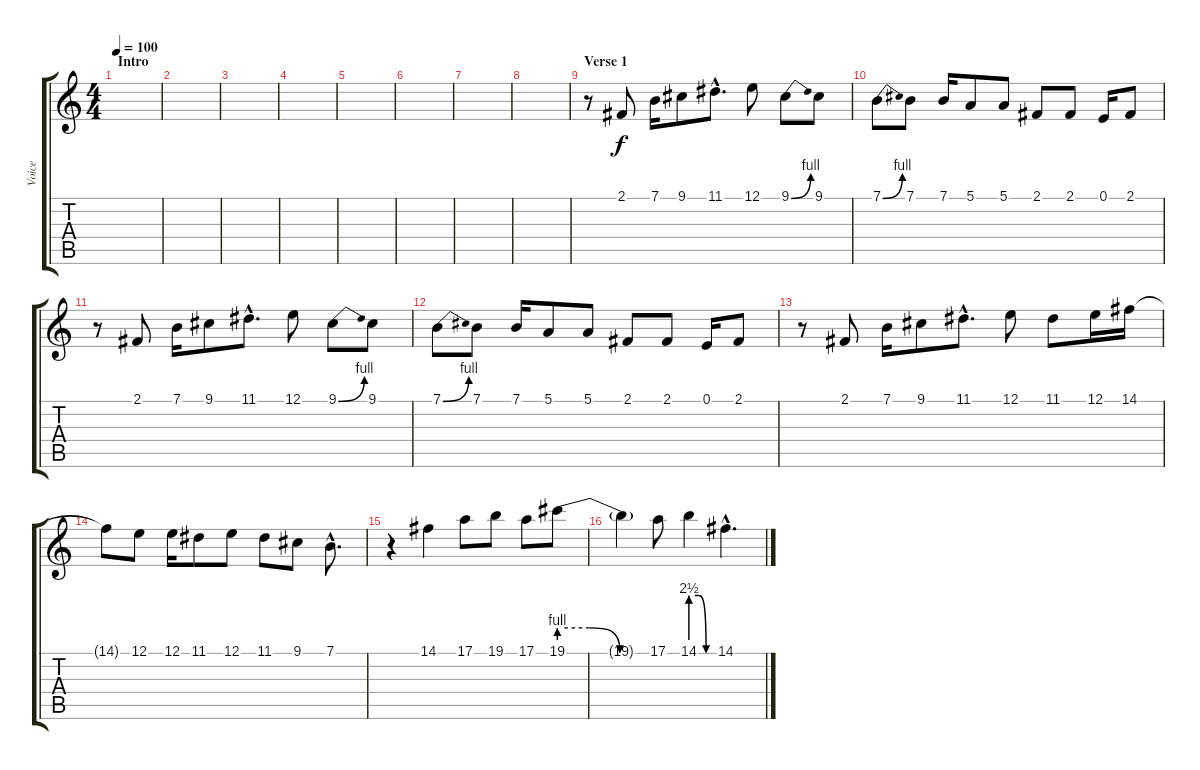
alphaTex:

\track ("Voice" "Voice") {instrument piccolo}
\staff {score tabs}
\tuning (E4 B3 G3 D3 A2 E2) {hide}
\ts (4 4)
\section ("" "Intro")
\tempo 100
\clef g2
\ks c
|
|
|
|
|
|
|
|
\section ("" "Verse 1")
r.8 2.1.8 7.1.16 9.1.8 11.1{hac}.8{d} 12.1.8 9.1{be (bend 0 0 60 4)}.8 9.1.8 |
7.1{be (bend 0 0 60 4)}.8 7.1.8 7.1.16 5.1.8 5.1.8 2.1.8 2.1.8 0.1.16 2.1.8 |
r.8 2.1.8 7.1.16 9.1.8 11.1{hac}.8{d} 12.1.8 9.1{be (bend 0 0 60 4)}.8 9.1.8 |
7.1{be (bend 0 0 60 4)}.8 7.1.8 7.1.16 5.1.8 5.1.8 2.1.8 2.1.8 0.1.16 2.1.8 |
r.8 2.1.8 7.1.16 9.1.8 11.1{hac}.8{d} 12.1.8 11.1.8 12.1.16 14.1.16 |
14.1{t}.8 12.1.8 12.1.16 11.1.8 12.1.8 11.1.8 9.1.8 7.1{hac}.8{d} |
r.4 14.1.4 17.1.8 19.1.8 17.1.8 19.1{be (custom 0 4 20 4 40 0 60 0)}.8 |
19.1{t}.4 17.1.8 14.1{be (custom 0 10 20 10 40 0 60 0)}.4 14.1{hac}.4{d}
